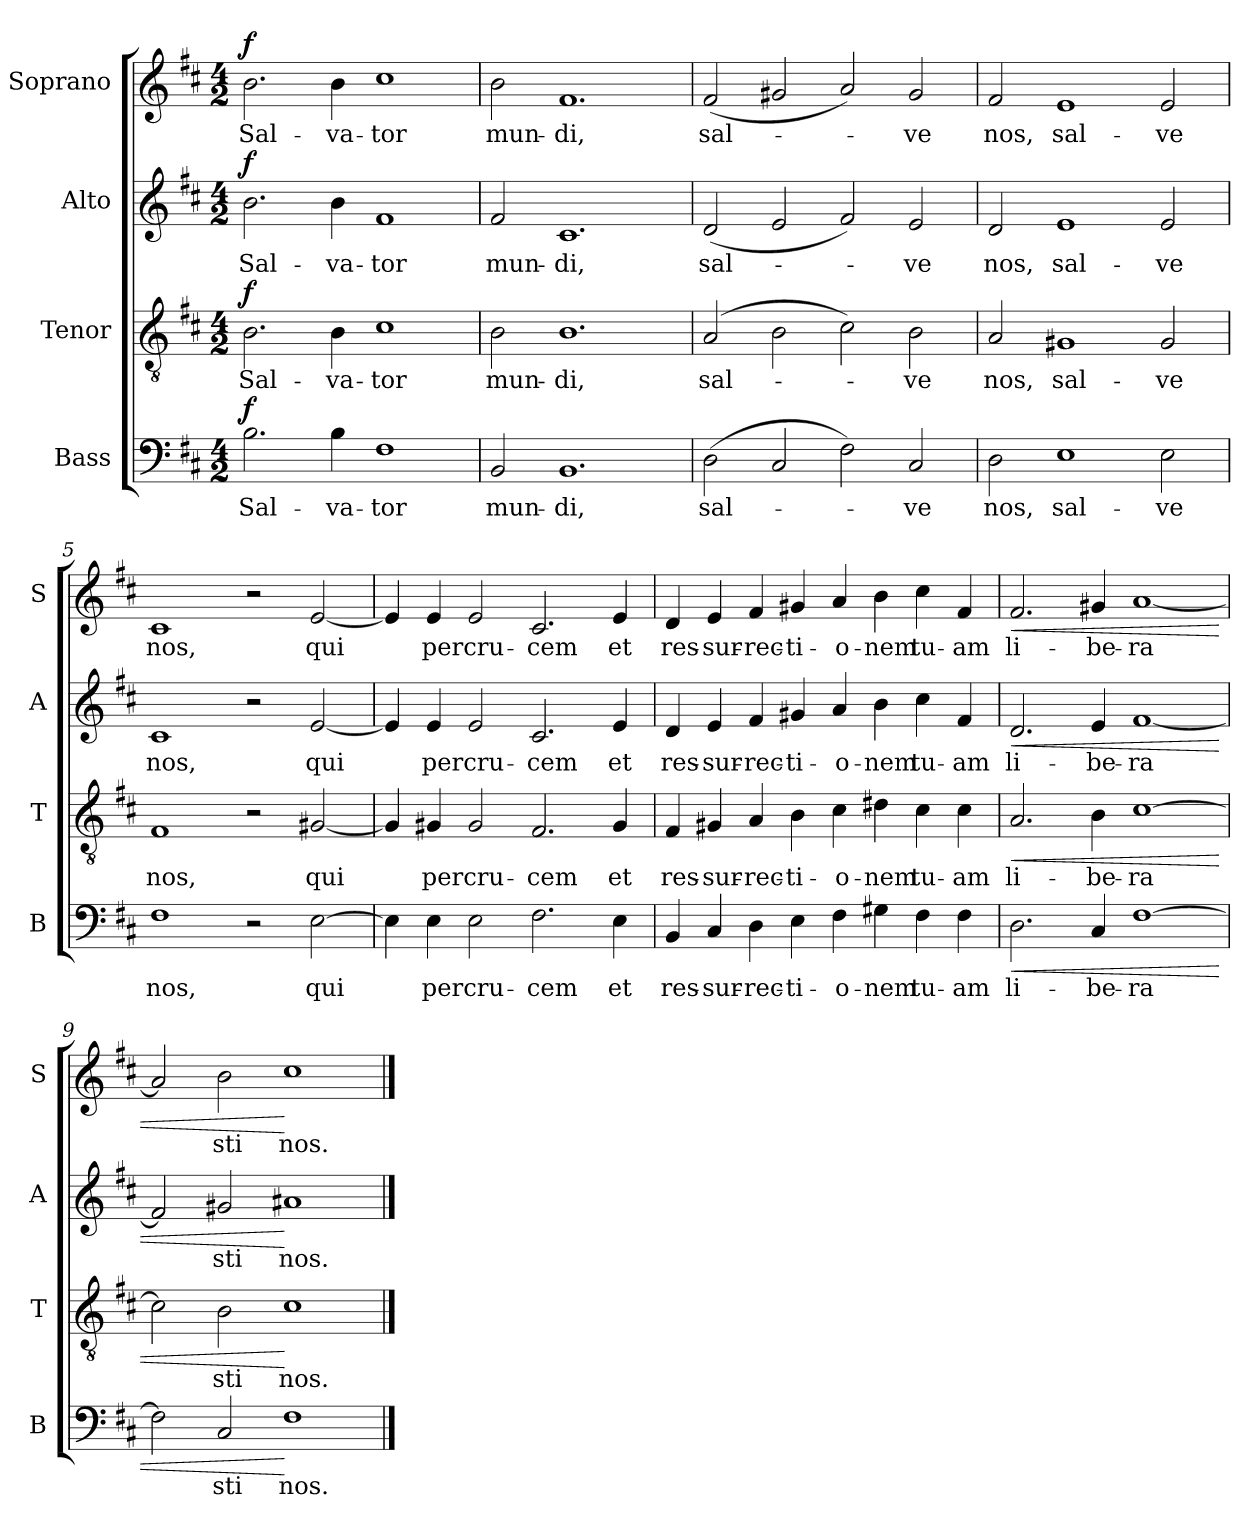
**kern	**text	**dynam	**kern	**text	**dynam	**kern	**text	**dynam	**kern	**text	**dynam
*part4	*part4	*part4	*part3	*part3	*part3	*part2	*part2	*part2	*part1	*part1	*part1
*staff4	*staff4	*staff4	*staff3	*staff3	*staff3	*staff2	*staff2	*staff2	*staff1	*staff1	*staff1
*I"Bass	*	*	*I"Tenor	*	*	*I"Alto	*	*	*I"Soprano	*	*
*I'B	*	*	*I'T	*	*	*I'A	*	*	*I'S	*	*
*clefF4	*	*	*clefGv2	*	*	*clefG2	*	*	*clefG2	*	*
*k[f#c#]	*	*	*k[f#c#]	*	*	*k[f#c#]	*	*	*k[f#c#]	*	*
*b:	*	*	*b:	*	*	*b:	*	*	*b:	*	*
*M4/2	*	*	*M4/2	*	*	*M4/2	*	*	*M4/2	*	*
=1	=1	=1	=1	=1	=1	=1	=1	=1	=1	=1	=1
!	!	!LO:DY:a	!	!	!LO:DY:a	!	!	!LO:DY:a	!	!	!LO:DY:a
2.B\	Sal-	f	2.B\	Sal-	f	2.b\	Sal-	f	2.b\	Sal-	f
4B\	-va-	.	4B\	-va-	.	4b\	-va-	.	4b\	-va-	.
1F#	-tor	.	1c#	-tor	.	1f#	-tor	.	1cc#	-tor	.
=2	=2	=2	=2	=2	=2	=2	=2	=2	=2	=2	=2
2BB/	mun-	.	2B\	mun-	.	2f#/	mun-	.	2b\	mun-	.
1.BB	-di,	.	1.B	-di,	.	1.c#	-di,	.	1.f#	-di,	.
=3	=3	=3	=3	=3	=3	=3	=3	=3	=3	=3	=3
(2D\	sal-	.	(2A/	sal-	.	(2d/	sal-	.	(2f#/	sal-	.
2C#/	.	.	2B\	.	.	2e/	.	.	2g#X/	.	.
2F#\)	.	.	2c#\)	.	.	2f#/)	.	.	2a/)	.	.
2C#/	-ve	.	2B\	-ve	.	2e/	-ve	.	2g#/	-ve	.
!!LO:LB:g=z
=4	=4	=4	=4	=4	=4	=4	=4	=4	=4	=4	=4
2D\	nos,	.	2A/	nos,	.	2d/	nos,	.	2f#/	nos,	.
1E	sal-	.	1G#X	sal-	.	1e	sal-	.	1e	sal-	.
2E\	-ve	.	2G#/	-ve	.	2e/	-ve	.	2e/	-ve	.
=5	=5	=5	=5	=5	=5	=5	=5	=5	=5	=5	=5
1F#	nos,	.	1F#	nos,	.	1c#	nos,	.	1c#	nos,	.
2r	.	.	2r	.	.	2r	.	.	2r	.	.
[2E\	qui	.	[2G#X/	qui	.	[2e/	qui	.	[2e/	qui	.
=6	=6	=6	=6	=6	=6	=6	=6	=6	=6	=6	=6
4E\]	.	.	4G#/]	.	.	4e/]	.	.	4e/]	.	.
4E\	per	.	4G#X/	per	.	4e/	per	.	4e/	per	.
2E\	cru-	.	2G#/	cru-	.	2e/	cru-	.	2e/	cru-	.
2.F#\	-cem	.	2.F#/	-cem	.	2.c#/	-cem	.	2.c#/	-cem	.
4E\	et	.	4G#/	et	.	4e/	et	.	4e/	et	.
!!LO:PB:g=z
=7	=7	=7	=7	=7	=7	=7	=7	=7	=7	=7	=7
4BB/	res-	.	4F#/	res-	.	4d/	res-	.	4d/	res-	.
4C#/	-sur-	.	4G#X/	-sur-	.	4e/	-sur-	.	4e/	-sur-	.
4D\	-rec-	.	4A/	-rec-	.	4f#/	-rec-	.	4f#/	-rec-	.
4E\	-ti-	.	4B\	-ti-	.	4g#X/	-ti-	.	4g#X/	-ti-	.
4F#\	-o-	.	4c#\	-o-	.	4a/	-o-	.	4a/	-o-	.
4G#X\	-nem	.	4d#X\	-nem	.	4b\	-nem	.	4b\	-nem	.
4F#\	tu-	.	4c#\	tu-	.	4cc#\	tu-	.	4cc#\	tu-	.
4F#\	-am	.	4c#\	-am	.	4f#/	-am	.	4f#/	-am	.
=8	=8	=8	=8	=8	=8	=8	=8	=8	=8	=8	=8
!	!	!LO:HP:b	!	!	!LO:HP:b	!	!	!LO:HP:b	!	!	!LO:HP:b
2.D\	li-	<	2.A/	li-	<	2.d/	li-	<	2.f#/	li-	<
4C#/	-be-	.	4B\	-be-	.	4e/	-be-	.	4g#X/	-be-	.
[1F#	-ra	.	[1c#	-ra	.	[1f#	-ra	.	[1a	-ra	.
=9	=9	=9	=9	=9	=9	=9	=9	=9	=9	=9	=9
2F#\]	.	.	2c#\]	.	.	2f#/]	.	.	2a/]	.	.
2C#/	sti	.	2B\	sti	.	2g#X/	sti	.	2b\	sti	.
1F#	nos.	[	1c#	nos.	[	1a#X	nos.	[	1cc#	nos.	[
==	==	==	==	==	==	==	==	==	==	==	==
*-	*-	*-	*-	*-	*-	*-	*-	*-	*-	*-	*-
